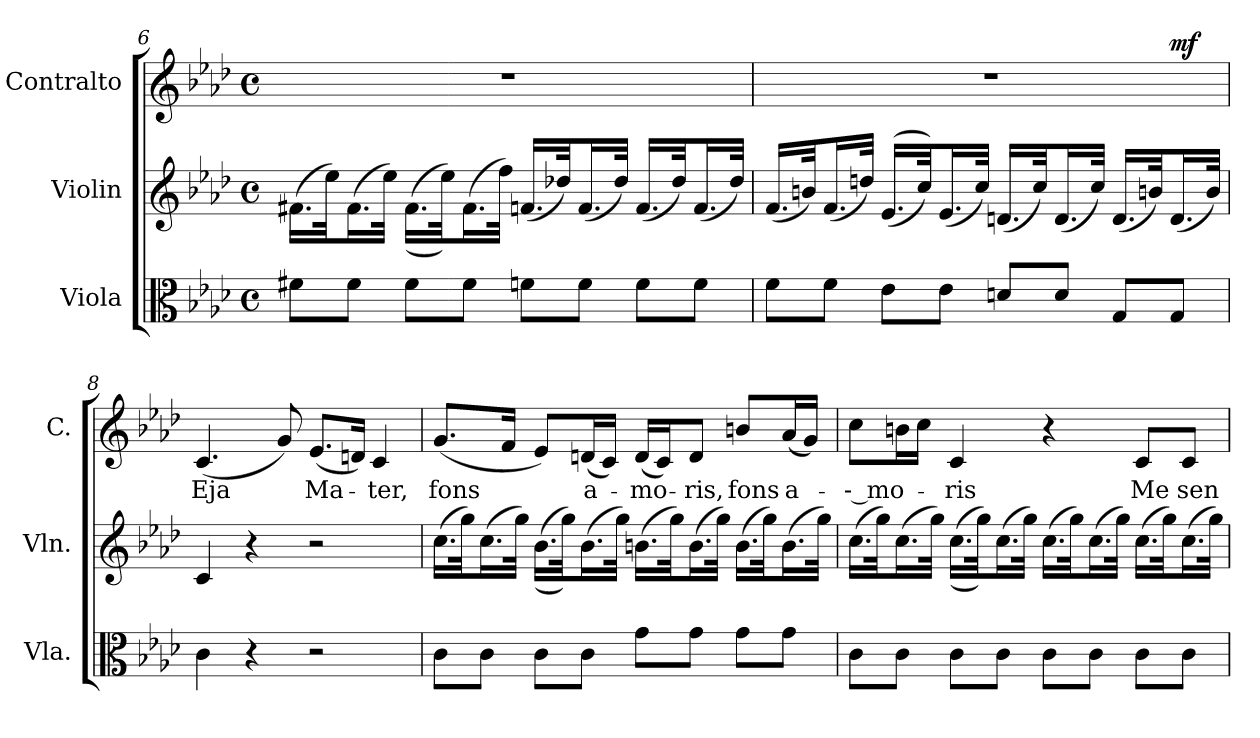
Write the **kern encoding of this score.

**kern	**kern	**kern	**text	**dynam
*part3	*part2	*part1	*part1	*part1
*staff3	*staff2	*staff1	*staff1	*staff1
*I"Viola	*I"Violin	*I"Contralto	*	*
*I'Vla.	*I'Vln.	*I'C.	*	*
*clefC3	*clefG2	*clefG2	*	*
*k[b-e-a-d-]	*k[b-e-a-d-]	*k[b-e-a-d-]	*	*
*f:	*f:	*f:	*	*
*M4/4	*M4/4	*M4/4	*	*
*met(c)	*met(c)	*met(c)	*	*
=6	=6	=6	=6	=6
8f#Xi\L	(16.f#Xi\LL	1r	.	.
.	32ee-i\Jk)	.	.	.
8f#i\J	(16.f#i\L	.	.	.
.	32ee-i\JJk)	.	.	.
8f#i\L	((16.f#i\LL	.	.	.
.	32ee-i\Jk))	.	.	.
8f#i\J	(16.f#i\L	.	.	.
.	32ffi\JJk)	.	.	.
8fni\L	(16.fni/LL	.	.	.
.	32dd-Xi/Jk)	.	.	.
8fi\J	(16.fi/L	.	.	.
.	32dd-i/JJk)	.	.	.
8fi\L	(16.fi/LL	.	.	.
.	32dd-i/Jk)	.	.	.
8fi\J	(16.fi/L	.	.	.
.	32dd-i/JJk)	.	.	.
!!LO:LB:g=z
=7	=7	=7	=7	=7
*	*	*^	*	*
8fi\L	(16.fi/LL	1r	2..ryy	.	.
.	32bni/Jk)	.	.	.	.
8fi\J	(16.fi/L	.	.	.	.
.	32ddni/JJk)	.	.	.	.
8e-i\L	((16.e-i/LL	.	.	.	.
.	32cci/Jk))	.	.	.	.
8e-i\J	(16.e-i/L	.	.	.	.
.	32cci/JJk)	.	.	.	.
8dni/L	(16.dni/LL	.	.	.	.
.	32cci/Jk)	.	.	.	.
8di/J	(16.di/L	.	.	.	.
.	32cci/JJk)	.	.	.	.
8Gi/L	(16.di/LL	.	.	.	.
.	32bni/Jk)	.	.	.	.
8Gi/J	(16.di/L	.	8ryy	.	mf
.	32bi/JJk)	.	.	.	.
*	*	*v	*v	*	*
=8	=8	=8	=8	=8
*	*	*^	*	*
!	!	!	!	!LO:LY:b:color=#000000	!
*	*	*v	*v	*	*
4ci\	4ci/	(4.ci/	Eja	.
4r	4r	.	.	.
.	.	8gi/)	.	.
!	!	!	!LO:LY:b:color=#000000	!
2r	2r	(8.e-i/L	Ma-	.
.	.	16dni/Jk)	.	.
!	!	!	!LO:LY:b:color=#000000	!
.	.	4ci/	-ter,	.
=9	=9	=9	=9	=9
!	!	!	!LO:LY:b:color=#000000	!
8ci\L	(16.cci\LL	(8.gi/L	fons	.
.	32ggi\Jk)	.	.	.
8ci\J	(16.cci\L	.	.	.
.	.	16fi/Jk	.	.
.	32ggi\JJk)	.	.	.
8ci\L	((16.b-i\LL	8e-i/L)	.	.
.	32ggi\Jk))	.	.	.
!	!	!	!LO:LY:b:color=#000000	!
8ci\J	(16.b-i\L	(16dni/L	a-	.
.	.	16ci/JJ)	.	.
.	32ggi\JJk)	.	.	.
!	!	!	!LO:LY:b:color=#000000	!
8gi\L	(16.bni\LL	(16di/LL	-mo-	.
.	.	16ci/J)	.	.
.	32ggi\Jk)	.	.	.
!	!	!	!LO:LY:b:color=#000000	!
8gi\J	(16.bi\L	8di/J	-ris,	.
.	32ggi\JJk)	.	.	.
!	!	!	!LO:LY:b:color=#000000	!
8gi\L	(16.bi\LL	8bni/L	fons	.
.	32ggi\Jk)	.	.	.
!	!	!	!LO:LY:b:color=#000000	!
8gi\J	(16.bi\L	(16a-i/L	a-	.
.	.	16gi/JJ)	.	.
.	32ggi\JJk)	.	.	.
!!LO:PB:g=z
=10	=10	=10	=10	=10
!	!	!	!LO:LY:b:color=#000000	!
8ci\L	(16.cci\LL	8cci\L	-- mo-	.
.	32ggi\Jk)	.	.	.
8ci\J	(16.cci\L	16bni\L	.	.
.	.	16cci\JJ	.	.
.	32ggi\JJk)	.	.	.
!	!	!	!LO:LY:b:color=#000000	!
8ci\L	((16.cci\LL	4ci/	-ris	.
.	32ggi\Jk))	.	.	.
8ci\J	(16.cci\L	.	.	.
.	32ggi\JJk)	.	.	.
8ci\L	(16.cci\LL	4r	.	.
.	32ggi\Jk)	.	.	.
8ci\J	(16.cci\L	.	.	.
.	32ggi\JJk)	.	.	.
!	!	!	!LO:LY:b:color=#000000	!
8ci\L	(16.cci\LL	8ci/L	Me	.
.	32ggi\Jk)	.	.	.
!	!	!	!LO:LY:b:color=#000000	!
8ci\J	(16.cci\L	8ci/J	sen-	.
.	32ggi\JJk)	.	.	.
=	=	=	=	=
*-	*-	*-	*-	*-
